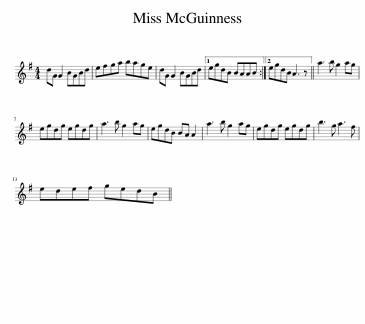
X:1
L:1/8
M:4/4
I:linebreak $
K:G
V:1 treble
V:1
 dG G2 BGBd | efga bage | dG G2 BGBd |1 egdB BAAB :|2 egdB A3 z || %5
 a3 b g2 ag |$ egdg egdg | a3 b g2 ag | egdB BA A2 | a3 b g2 ag | %10
 egdg egdg | b3 g a3 f |$ edef gedB || %13
